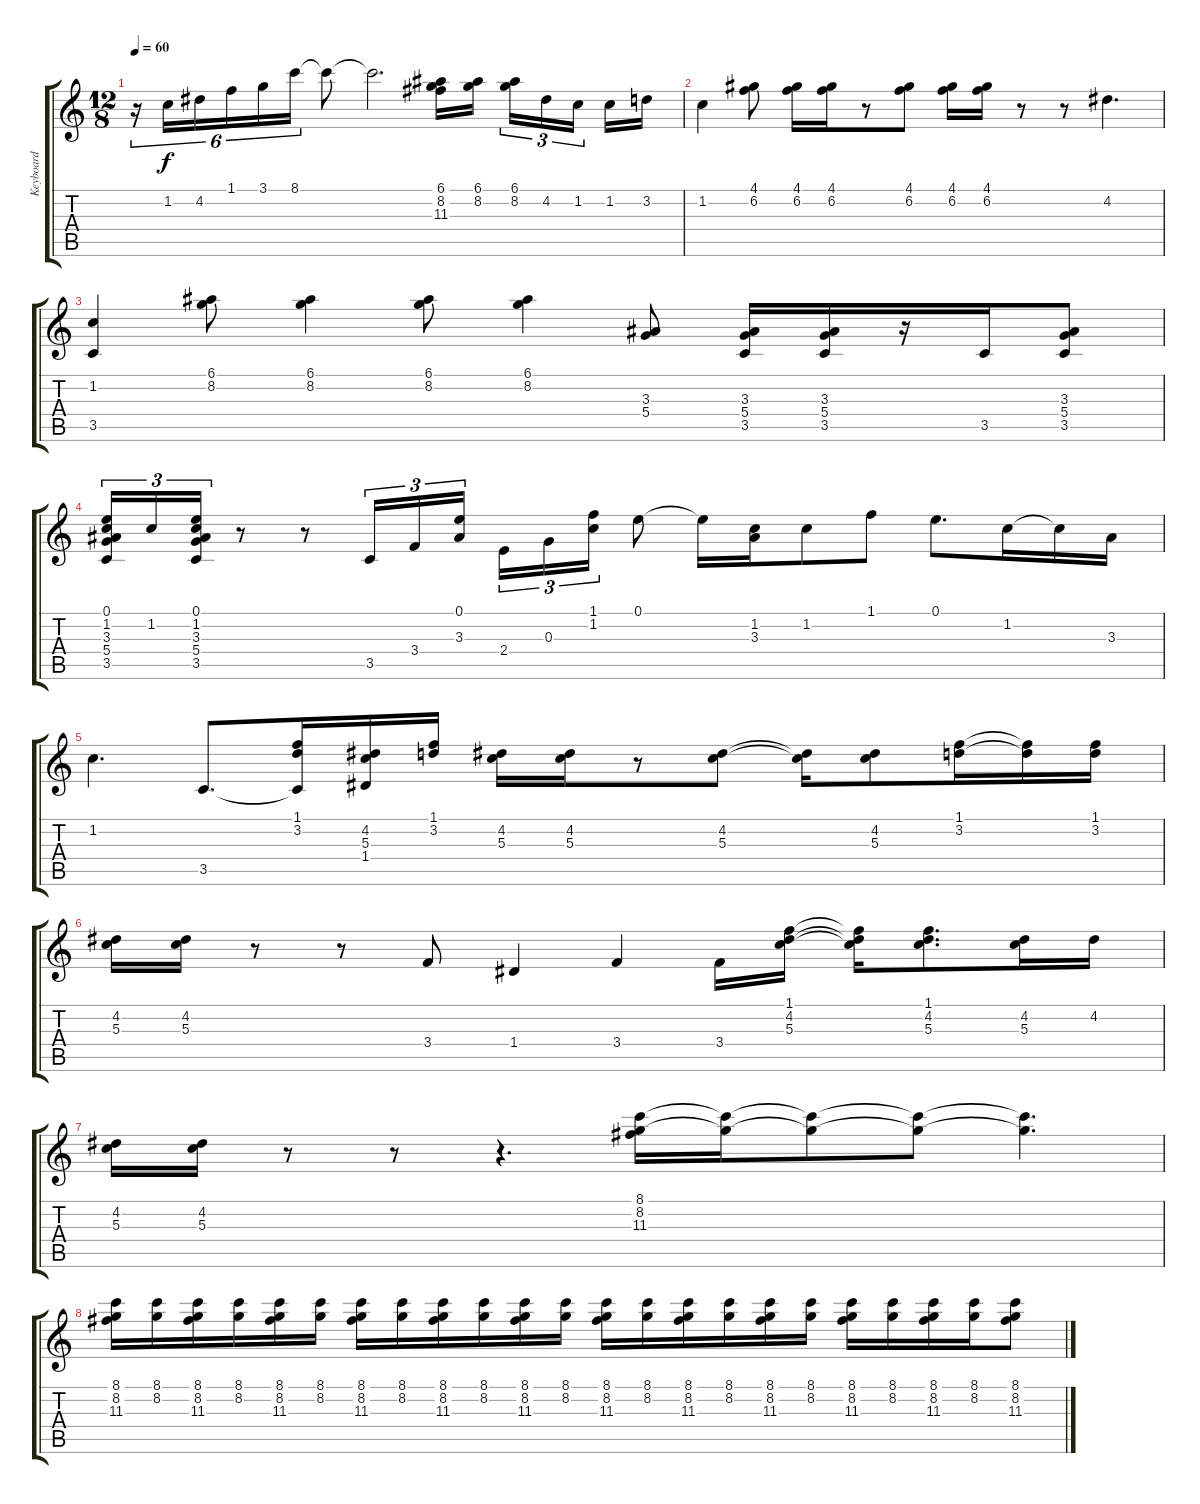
\track ("Keyboard" "Keyboard") {instrument drawbarorgan}
\staff {score tabs}
\tuning (E5 B4 G4 D4 A3 E3) {hide}
\ts (12 8)
\tempo 60
\clef g2
\ks c
r.16{tu (6 4) dy f} 1.2.16{tu (6 4)} 4.2.16{tu (6 4)} 1.1.16{tu (6 4)} 3.1.16{tu (6 4)} 8.1.16{tu (6 4)} 8.1{t}.8 8.1{t}.2{d} (6.1 8.2 11.3).16 (6.1 8.2).16 (6.1 8.2).16{tu (3 2)} 4.2.16{tu (3 2)} 1.2.16{tu (3 2)} 1.2.16 3.2.16 |
1.2.4 (4.1 6.2).8 (4.1 6.2).16 (4.1 6.2).16 r.8 (4.1 6.2).8 (4.1 6.2).16 (4.1 6.2).16 r.8 r.8 4.2.4{d} |
(1.2 3.5).4 (6.1 8.2).8 (6.1 8.2).4 (6.1 8.2).8 (6.1 8.2).4 (3.3 5.4).8 (3.3 5.4 3.5).16 (3.3 5.4 3.5).16 r.16 3.5.16 (3.3 5.4 3.5).8 |
(0.1 1.2 3.3 5.4 3.5).16{tu (3 2)} 1.2.16{tu (3 2)} (0.1 1.2 3.3 5.4 3.5).16{tu (3 2)} r.8 r.8 3.5.16{tu (3 2)} 3.4.16{tu (3 2)} (0.1 3.3).16{tu (3 2)} 2.4.16{tu (3 2)} 0.3.16{tu (3 2)} (1.1 1.2).16{tu (3 2)} 0.1.8 0.1{t}.16 (1.2 3.3).16 1.2.8 1.1.8 0.1.8{d} 1.2.16 1.2{t}.16 3.3.16 |
1.2.4{d} 3.5.8{d} (1.1 3.2 3.5{t}).16 (4.2 5.3 1.4).16 (1.1 3.2).16 (4.2 5.3).16 (4.2 5.3).16 r.8 (4.2 5.3).8 (4.2{t} 5.3{t}).16 (4.2 5.3).8 (1.1 3.2).16 (1.1{t} 3.2{t}).16 (1.1 3.2).16 |
(4.2 5.3).16 (4.2 5.3).16 r.8 r.8 3.4.8 1.4.4 3.4.4 3.4.16 (1.1 4.2 5.3).16 (1.1{t} 4.2{t} 5.3{t}).16 (1.1 4.2 5.3).8{d} (4.2 5.3).16 4.2.16 |
(4.2 5.3).16 (4.2 5.3).16 r.8 r.8 r.4{d} (8.1 8.2 11.3).16 (8.1{t} 8.2{t}).16 (8.1{t} 8.2{t}).8 (8.1{t} 8.2{t}).8 (8.1{t} 8.2{t}).4{d} |
(8.1 8.2 11.3).16 (8.1 8.2).16 (8.1 8.2 11.3).16 (8.1 8.2).16 (8.1 8.2 11.3).16 (8.1 8.2).16 (8.1 8.2 11.3).16 (8.1 8.2).16 (8.1 8.2 11.3).16 (8.1 8.2).16 (8.1 8.2 11.3).16 (8.1 8.2).16 (8.1 8.2 11.3).16 (8.1 8.2).16 (8.1 8.2 11.3).16 (8.1 8.2).16 (8.1 8.2 11.3).16 (8.1 8.2).16 (8.1 8.2 11.3).16 (8.1 8.2).16 (8.1 8.2 11.3).16 (8.1 8.2).16 (8.1 8.2 11.3).8
